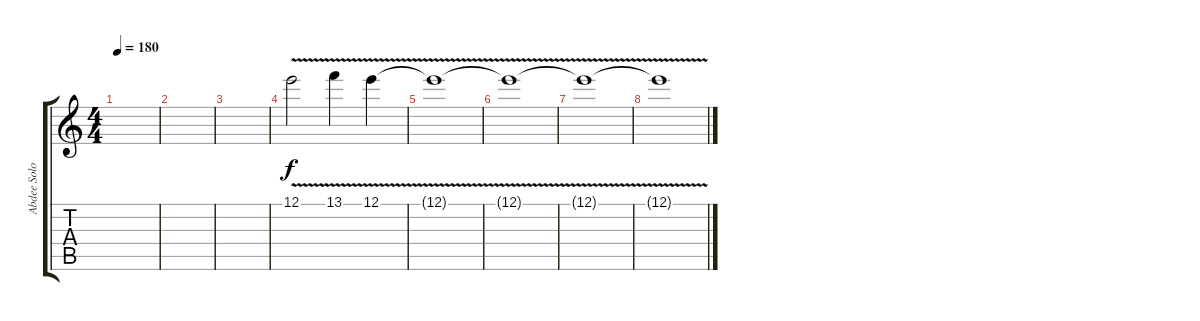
\track ("Abdee Solo" "Abdee Solo") {instrument overdrivenguitar}
\staff {score tabs}
\tuning (E4 B3 G3 D3 A2 E2) {hide}
\ts (4 4)
\tempo 180
\clef g2
\ks c
|
|
|
12.1{v}.2 13.1{v}.4 12.1{v}.4 |
12.1{t}.1 |
12.1{v t}.1 |
12.1{v t}.1 |
12.1{v t}.1
